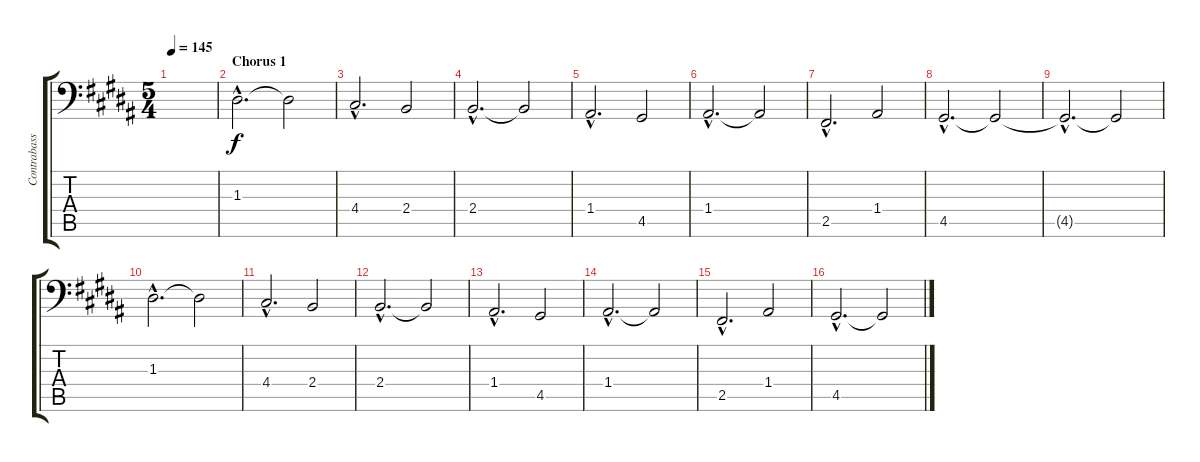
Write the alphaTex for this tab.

\track ("Contrabass" "Contrabass") {instrument contrabass}
\staff {score tabs}
\tuning (C3 G2 D2 A1 E1 B0) {hide}
\ts (5 4)
\tempo 145
\clef f4
\ks b
|
\section ("" "Chorus 1")
1.3{hac}.2{d} 1.3{t}.2 |
4.4{hac}.2{d} 2.4.2 |
2.4{hac}.2{d} 2.4{t}.2 |
1.4{hac}.2{d} 4.5.2 |
1.4{hac}.2{d} 1.4{t}.2 |
2.5{hac}.2{d} 1.4.2 |
4.5{hac}.2{d} 4.5{t}.2 |
4.5{hac t}.2{d} 4.5{t}.2 |
1.3{hac}.2{d} 1.3{t}.2 |
4.4{hac}.2{d} 2.4.2 |
2.4{hac}.2{d} 2.4{t}.2 |
1.4{hac}.2{d} 4.5.2 |
1.4{hac}.2{d} 1.4{t}.2 |
2.5{hac}.2{d} 1.4.2 |
4.5{hac}.2{d} 4.5{t}.2
